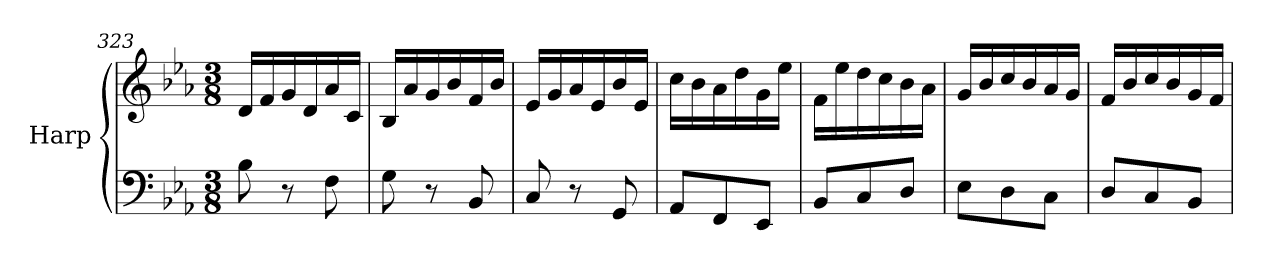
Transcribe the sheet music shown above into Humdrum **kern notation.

**kern	**kern
*part1	*part1
*staff2	*staff1
*I"Harp	*
*I'Hp	*
*clefF4	*clefG2
*k[b-e-a-]	*k[b-e-a-]
*M3/8	*M3/8
=323	=323
8B-\	16d/LL
.	16f/
8r	16g/
.	16d/
8F\	16a-/
.	16c/JJ
=324	=324
8G\	16B-/LL
.	16a-/
8r	16g/
.	16b-/
8BB-/	16f/
.	16b-/JJ
!!LO:LB:g=z
=325	=325
8C/	16e-/LL
.	16g/
8r	16a-/
.	16e-/
8GG/	16b-/
.	16e-/JJ
=326	=326
8AA-/L	16cc\LL
.	16b-\
8FF/	16a-\
.	16dd\
8EE-/J	16g\
.	16ee-\JJ
=327	=327
8BB-/L	16f\LL
.	16ee-\
8C/	16dd\
.	16cc\
8D/J	16b-\
.	16a-\JJ
=328	=328
8E-\L	16g/LL
.	16b-/
8D\	16cc/
.	16b-/
8C\J	16a-/
.	16g/JJ
=329	=329
8D/L	16f/LL
.	16b-/
8C/	16cc/
.	16b-/
8BB-/J	16g/
.	16f/JJ
=	=
*-	*-
